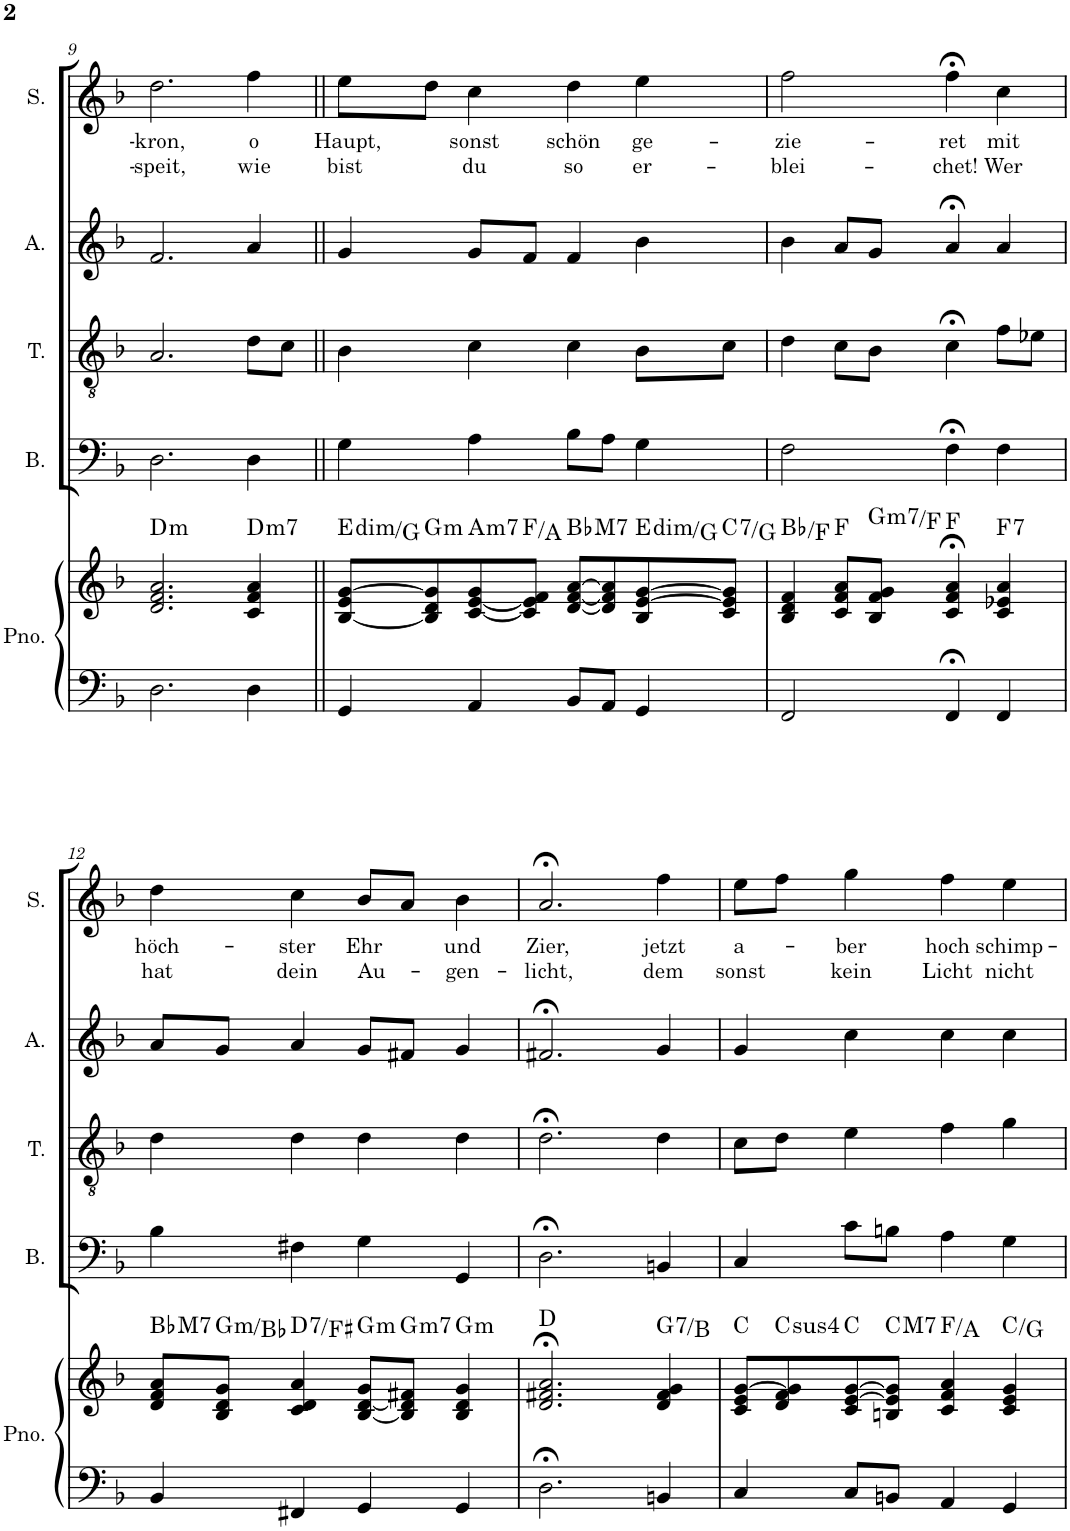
**kern	**kern	**harte	**kern	**kern	**kern	**kern	**text	**text
*part5	*part5	*part5	*part4	*part3	*part2	*part1	*part1	*part1
*staff6	*staff5	*	*staff4	*staff3	*staff2	*staff1	*staff1	*staff1
*I"Piano	*	*	*I"Bass	*I"Tenor	*I"Alto	*I"Soprano	*	*
*I'Pno.	*	*	*I'B.	*I'T.	*I'A.	*I'S.	*	*
!!LO:PB:g=z
*clefF4	*clefG2	*	*clefF4	*clefGv2	*clefG2	*clefG2	*	*
*k[b-]	*k[b-]	*	*k[b-]	*k[b-]	*k[b-]	*k[b-]	*	*
*M4/4	*M4/4	*	*M4/4	*M4/4	*M4/4	*M4/4	*	*
*met(c)	*met(c)	*	*met(c)	*met(c)	*met(c)	*met(c)	*	*
=9	=9	=9	=9	=9	=9	=9	=9	=9
!	!	!LO:H:kt=m	!	!	!	!	!LO:LY:b	!LO:LY:b
2.D\	2.d/ 2.f/ 2.a/	D:min	2.D\	2.A/	2.f/	2.dd\	-kron,	-speit,
!	!	!LO:H:kt=m7	!	!	!	!	!LO:LY:b	!LO:LY:b
4D\	4c/ 4f/ 4a/	D:min7	4D\	8d\L	4a/	4ff\	o	wie
.	.	.	.	8c\J	.	.	.	.
=10||	=10||	=10||	=10||	=10||	=10||	=10||	=10||	=10||
!	!	!LO:H:kt=dim	!	!	!	!	!LO:LY:b	!LO:LY:b
4GG/	[8B-/ 8e/ [8g/L	E:dim/b3	4G\	4B-\	4g/	8ee\L	Haupt,	bist
!	!	!LO:H:kt=m	!	!	!	!	!	!
.	8B-/] 8d/ 8g/]	G:min	.	.	.	8dd\J	.	.
!	!	!LO:H:kt=m7	!	!	!	!	!LO:LY:b	!LO:LY:b
4AA/	[8c/ [<8e/ 8g/	A:min7	4A\	4c\	8g/L	4cc\	sonst	du
.	8c/] 8e/] 8f/J	F:maj/3	.	.	8f/J	.	.	.
!	!	!LO:H:kt=M7	!	!	!	!	!LO:LY:b	!LO:LY:b
8BB-/L	[8d/ [8f/ [8a/L	Bb:maj7	8B-\L	4c\	4f/	4dd\	schön	so
8AA/J	8d/] 8f/] 8a/]	.	8A\J	.	.	.	.	.
!	!	!LO:H:kt=dim	!	!	!	!	!LO:LY:b	!LO:LY:b
4GG/	8B-/ [>8e/ [8g/	E:dim/b3	4G\	8B-\L	4b-\	4ee\	ge-	er-
!	!	!LO:H:kt=7	!	!	!	!	!	!
.	8c/ 8e/] 8g/]J	C:7/5	.	8c\J	.	.	.	.
=11	=11	=11	=11	=11	=11	=11	=11	=11
!	!	!	!	!	!	!	!LO:LY:b	!LO:LY:b
2FF/	4B-/ 4d/ 4f/	Bb:maj/5	2F\	4d\	4b-\	2ff\	-zie-	-blei-
.	8c/ 8f/ 8a/L	F:maj	.	8c\L	8a/L	.	.	.
!	!	!LO:H:kt=m7	!	!	!	!	!	!
.	8B-/ 8f/ 8g/J	G:min7/b7	.	8B-\J	8g/J	.	.	.
!	!	!	!	!	!	!	!LO:LY:b	!LO:LY:b
4FF;</	4c/;< 4f/;< 4a/;<	F:maj	4F;<\	4c;<\	4a;</	4ff;<\	-ret	-chet!
!	!	!LO:H:kt=7	!	!	!	!	!LO:LY:b	!LO:LY:b
4FF/	4c/ 4e-X/ 4a/	F:7	4F\	8f\L	4a/	4cc\	mit	Wer
.	.	.	.	8e-X\J	.	.	.	.
!!LO:LB:g=z
=12	=12	=12	=12	=12	=12	=12	=12	=12
!	!	!LO:H:kt=M7	!	!	!	!	!LO:LY:b	!LO:LY:b
4BB-/	8d/ 8f/ 8a/L	Bb:maj7	4B-\	4d\	8a/L	4dd\	höch-	hat
!	!	!LO:H:kt=m	!	!	!	!	!	!
.	8B-/ 8d/ 8g/J	G:min/b3	.	.	8g/J	.	.	.
!	!	!LO:H:kt=7	!	!	!	!	!LO:LY:b	!LO:LY:b
4FF#X/	4c/ 4d/ 4a/	D:7/3	4F#X\	4d\	4a/	4cc\	-ster	dein
!	!	!LO:H:kt=m	!	!	!	!	!LO:LY:b	!LO:LY:b
4GG/	[8B-/ [<8d/ 8g/L	G:min	4G\	4d\	8g/L	8b-/L	Ehr	Au-
!	!	!LO:H:kt=m7	!	!	!	!	!	!
.	8B-/] 8d/] 8f#X/J	G:min7	.	.	8f#X/J	8a/J	.	.
!	!	!LO:H:kt=m	!	!	!	!	!LO:LY:b	!LO:LY:b
4GG/	4B-/ 4d/ 4g/	G:min	4GG/	4d\	4g/	4b-\	und	gen-
=13	=13	=13	=13	=13	=13	=13	=13	=13
!	!	!	!	!	!	!	!LO:LY:b	!LO:LY:b
2.D;<\	2.d/;< 2.f#X/;< 2.a/;<	D:maj	2.D;<\	2.d;<\	2.f#X;</	2.a;</	Zier,	-licht,
!	!	!LO:H:kt=7	!	!	!	!	!LO:LY:b	!LO:LY:b
4BBn/	4d/ 4f#/ 4g/	G:7/3	4BBn/	4d\	4g/	4ff\	jetzt	dem
=14	=14	=14	=14	=14	=14	=14	=14	=14
!	!	!	!	!	!	!	!LO:LY:b	!LO:LY:b
4C/	8c/ 8e/ [8g/L	C:maj	4C/	8c\L	4g/	8ee\L	a-	sonst
!	!	!LO:H:kt=4	!	!	!	!	!	!
.	8d/ 8f/ 8g/]	C:sus4	.	8d\J	.	8ff\J	.	.
!	!	!	!	!	!	!	!LO:LY:b	!LO:LY:b
8C/L	8c/ [>8e/ [8g/	C:maj	8c\L	4e\	4cc\	4gg\	ber	kein
!	!	!LO:H:kt=M7	!	!	!	!	!	!
8BBn/J	8Bn/ 8e/] 8g/]J	C:maj7	8Bn\J	.	.	.	.	.
!	!	!	!	!	!	!	!LO:LY:b	!LO:LY:b
4AA/	4c/ 4f/ 4a/	F:maj/3	4A\	4f\	4cc\	4ff\	hoch	Licht
!	!	!	!	!	!	!	!LO:LY:b	!LO:LY:b
4GG/	4c/ 4e/ 4g/	C:maj/5	4G\	4g\	4cc\	4ee\	schimp-	nicht
=	=	=	=	=	=	=	=	=
*-	*-	*-	*-	*-	*-	*-	*-	*-
